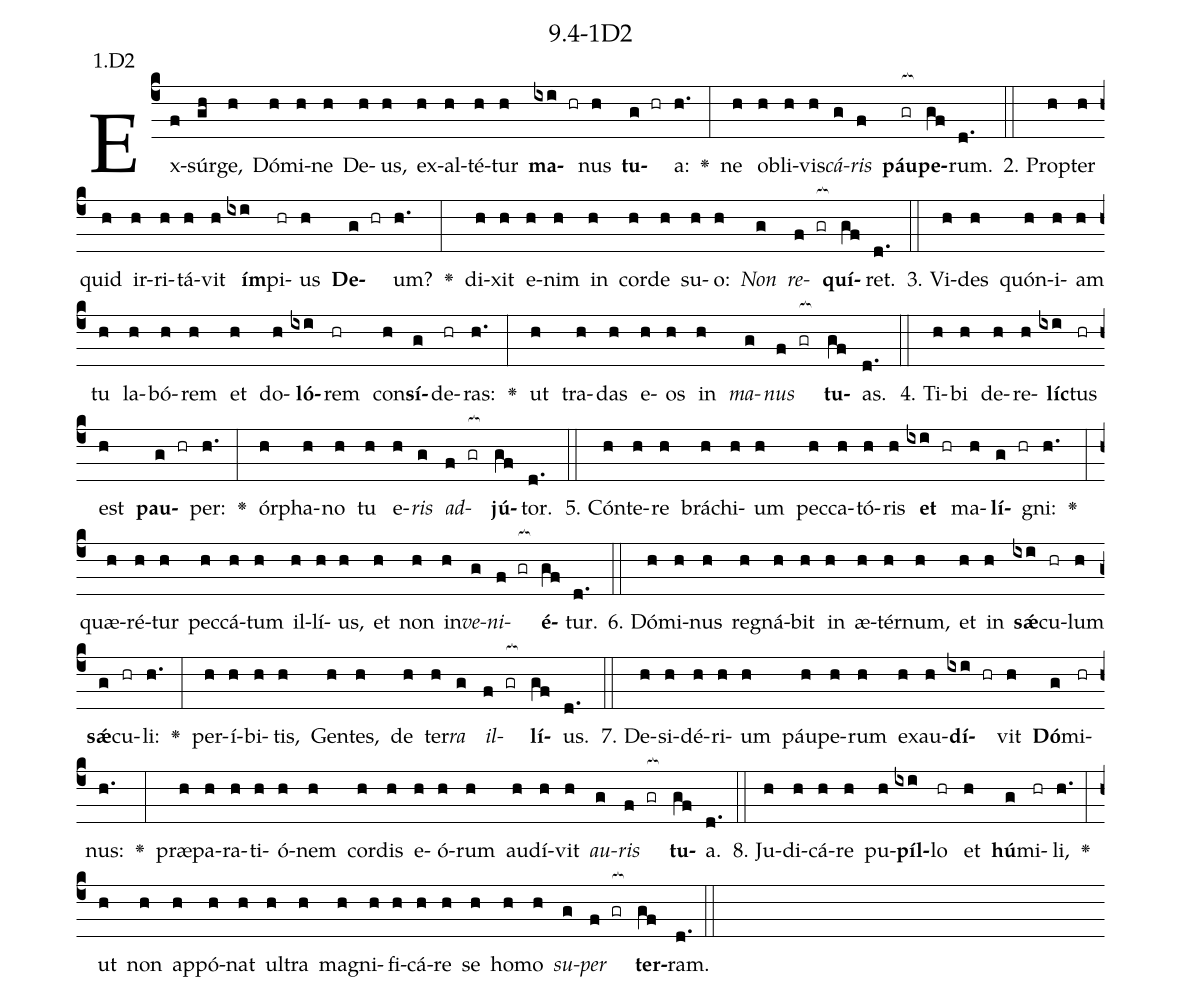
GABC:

name: 9.4-1D2;
annotation: 1.D2;
%%
(c4)Ex(f)súr(gh)ge,(h) Dó(h)mi(h)ne(h) De(h)us,(h) ex(h)al(h)té(h)tur(h) <b>ma</b>(ixi hr)nus(h) <b>tu</b>(g hr)a:(h.) <v>\greheightstar</v>(:) ne(h) ob(h)li(h)vis(h)<i>cá</i>(g)<i>ris</i>(f) <b>páu</b>(gr[ocb:1{])<b>pe</b>(gf[ocb:0}])rum.(d.) (::)
2. Prop(h)ter(h) quid(h) ir(h)ri(h)tá(h)vit(h) <b>ím</b>(ixi)pi(hr)us(h) <b>De</b>(g hr)um?(h.) <v>\greheightstar</v>(:) di(h)xit(h) e(h)nim(h) in(h) cor(h)de(h) su(h)o:(h) <i>Non</i>(g) <i>re</i>(f gr[ocb:1{])<b>quí</b>(gf[ocb:0}])ret.(d.) (::)
3. Vi(h)des(h) quón(h)i(h)am(h) tu(h) la(h)bó(h)rem(h) et(h) do(h)<b>ló</b>(ixi)rem(hr) con(h)<b>sí</b>(g)de(hr)ras:(h.) <v>\greheightstar</v>(:) ut(h) tra(h)das(h) e(h)os(h) in(h) <i>ma</i>(g)<i>nus</i>(f gr[ocb:1{]) <b>tu</b>(gf[ocb:0}])as.(d.) (::)
4. Ti(h)bi(h) de(h)re(h)<b>líc</b>(ixi)tus(hr) est(h) <b>pau</b>(g hr)per:(h.) <v>\greheightstar</v>(:) ór(h)pha(h)no(h) tu(h) e(h)<i>ris</i>(g) <i>ad</i>(f gr[ocb:1{])<b>jú</b>(gf[ocb:0}])tor.(d.) (::)
5. Cón(h)te(h)re(h) brá(h)chi(h)um(h) pec(h)ca(h)tó(h)ris(h) <b>et</b>(ixi hr) ma(h)<b>lí</b>(g hr)gni:(h.) <v>\greheightstar</v>(:) quæ(h)ré(h)tur(h) pec(h)cá(h)tum(h) il(h)lí(h)us,(h) et(h) non(h) in(h)<i>ve</i>(g)<i>ni</i>(f gr[ocb:1{])<b>é</b>(gf[ocb:0}])tur.(d.) (::)
6. Dó(h)mi(h)nus(h) re(h)gná(h)bit(h) in(h) æ(h)tér(h)num,(h) et(h) in(h) <b>sǽ</b>(ixi)cu(hr)lum(h) <b>sǽ</b>(g)cu(hr)li:(h.) <v>\greheightstar</v>(:) per(h)í(h)bi(h)tis,(h) Gen(h)tes,(h) de(h) ter(h)<i>ra</i>(g) <i>il</i>(f gr[ocb:1{])<b>lí</b>(gf[ocb:0}])us.(d.) (::)
7. De(h)si(h)dé(h)ri(h)um(h) páu(h)pe(h)rum(h) ex(h)au(h)<b>dí</b>(ixi hr)vit(h) <b>Dó</b>(g)mi(hr)nus:(h.) <v>\greheightstar</v>(:) præ(h)pa(h)ra(h)ti(h)ó(h)nem(h) cor(h)dis(h) e(h)ó(h)rum(h) au(h)dí(h)vit(h) <i>au</i>(g)<i>ris</i>(f gr[ocb:1{]) <b>tu</b>(gf[ocb:0}])a.(d.) (::)
8. Ju(h)di(h)cá(h)re(h) pu(h)<b>píl</b>(ixi)lo(hr) et(h) <b>hú</b>(g)mi(hr)li,(h.) <v>\greheightstar</v>(:) ut(h) non(h) ap(h)pó(h)nat(h) ul(h)tra(h) ma(h)gni(h)fi(h)cá(h)re(h) se(h) ho(h)mo(h) <i>su</i>(g)<i>per</i>(f gr[ocb:1{]) <b>ter</b>(gf[ocb:0}])ram.(d.) (::)
